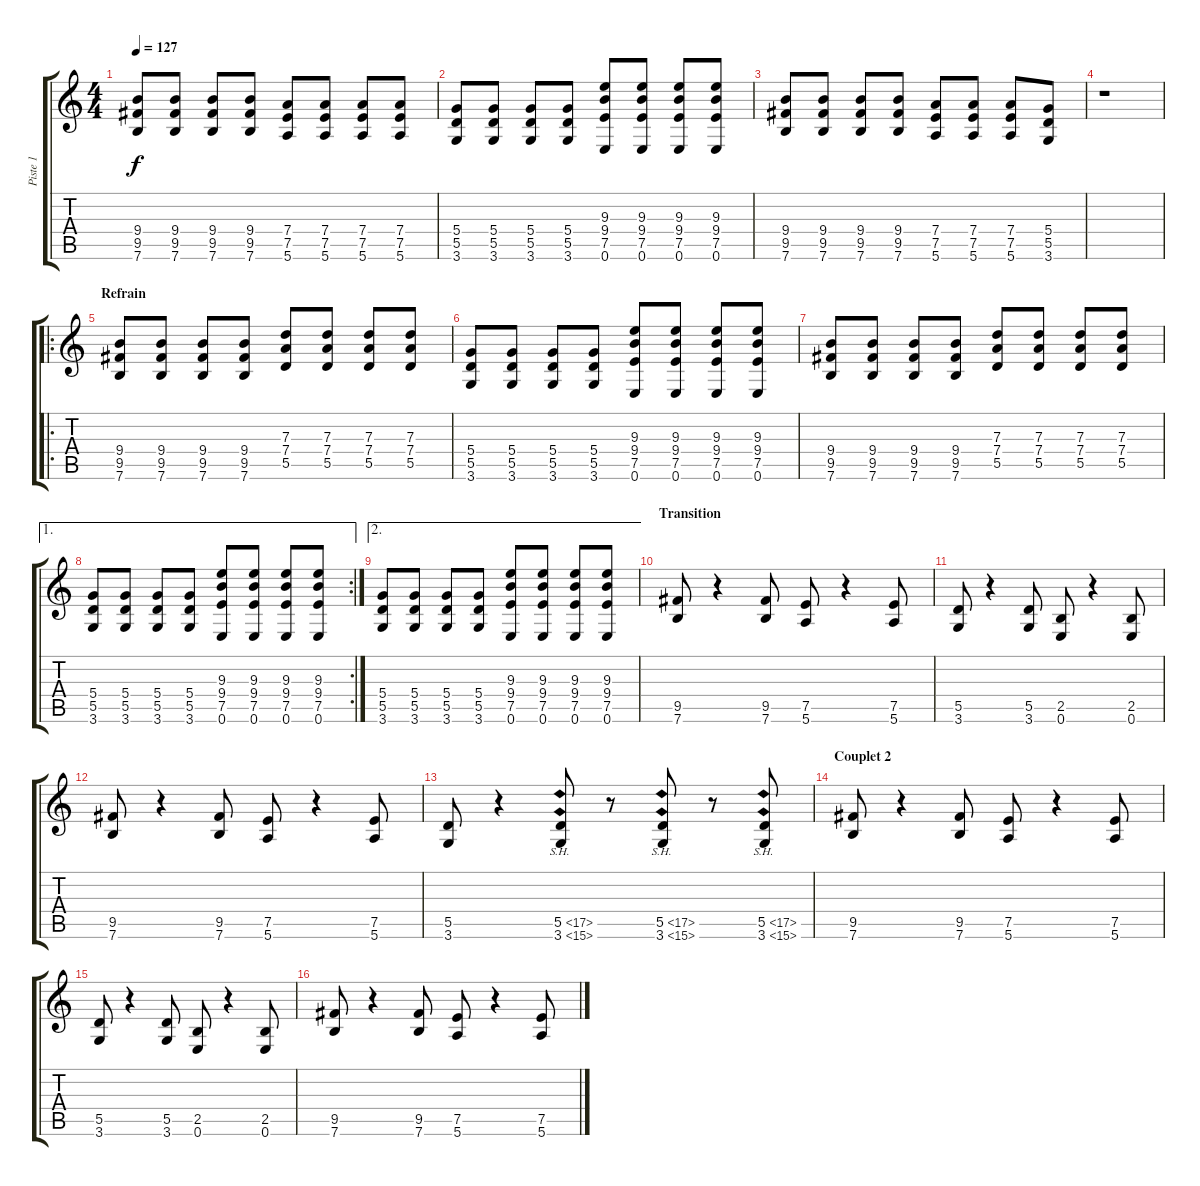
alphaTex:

\track ("Piste 1" "Piste 1") {instrument distortionguitar}
\staff {score tabs}
\tuning (E4 B3 G3 D3 A2 E2) {hide}
\ts (4 4)
\tempo 127
\clef g2
\ks c
(9.4 9.5 7.6).8{dy f} (9.4 9.5 7.6).8 (9.4 9.5 7.6).8 (9.4 9.5 7.6).8 (7.4 7.5 5.6).8 (7.4 7.5 5.6).8 (7.4 7.5 5.6).8 (7.4 7.5 5.6).8 |
(5.4 5.5 3.6).8 (5.4 5.5 3.6).8 (5.4 5.5 3.6).8 (5.4 5.5 3.6).8 (9.3 9.4 7.5 0.6).8 (9.3 9.4 7.5 0.6).8 (9.3 9.4 7.5 0.6).8 (9.3 9.4 7.5 0.6).8 |
(9.4 9.5 7.6).8 (9.4 9.5 7.6).8 (9.4 9.5 7.6).8 (9.4 9.5 7.6).8 (7.4 7.5 5.6).8 (7.4 7.5 5.6).8 (7.4 7.5 5.6).8 (5.4 5.5 3.6).8 |
r.1 |
\ro
\section ("" "Refrain")
(9.4 9.5 7.6).8 (9.4 9.5 7.6).8 (9.4 9.5 7.6).8 (9.4 9.5 7.6).8 (7.3 7.4 5.5).8 (7.3 7.4 5.5).8 (7.3 7.4 5.5).8 (7.3 7.4 5.5).8 |
(5.4 5.5 3.6).8 (5.4 5.5 3.6).8 (5.4 5.5 3.6).8 (5.4 5.5 3.6).8 (9.3 9.4 7.5 0.6).8 (9.3 9.4 7.5 0.6).8 (9.3 9.4 7.5 0.6).8 (9.3 9.4 7.5 0.6).8 |
(9.4 9.5 7.6).8 (9.4 9.5 7.6).8 (9.4 9.5 7.6).8 (9.4 9.5 7.6).8 (7.3 7.4 5.5).8 (7.3 7.4 5.5).8 (7.3 7.4 5.5).8 (7.3 7.4 5.5).8 |
\ae 1
\rc 2
(5.4 5.5 3.6).8 (5.4 5.5 3.6).8 (5.4 5.5 3.6).8 (5.4 5.5 3.6).8 (9.3 9.4 7.5 0.6).8 (9.3 9.4 7.5 0.6).8 (9.3 9.4 7.5 0.6).8 (9.3 9.4 7.5 0.6).8 |
\ae 2
(5.4 5.5 3.6).8 (5.4 5.5 3.6).8 (5.4 5.5 3.6).8 (5.4 5.5 3.6).8 (9.3 9.4 7.5 0.6).8 (9.3 9.4 7.5 0.6).8 (9.3 9.4 7.5 0.6).8 (9.3 9.4 7.5 0.6).8 |
\section ("" "Transition")
(9.5 7.6).8 r.4 (9.5 7.6).8 (7.5 5.6).8 r.4 (7.5 5.6).8 |
(5.5 3.6).8 r.4 (5.5 3.6).8 (2.5 0.6).8 r.4 (2.5 0.6).8 |
(9.5 7.6).8 r.4 (9.5 7.6).8 (7.5 5.6).8 r.4 (7.5 5.6).8 |
(5.5 3.6).8 r.4 (5.5{sh 12} 3.6{sh 12}).8 r.8 (5.5{sh 12} 3.6{sh 12}).8 r.8 (5.5{sh 12} 3.6{sh 12}).8 |
\section ("" "Couplet 2")
(9.5 7.6).8 r.4 (9.5 7.6).8 (7.5 5.6).8 r.4 (7.5 5.6).8 |
(5.5 3.6).8 r.4 (5.5 3.6).8 (2.5 0.6).8 r.4 (2.5 0.6).8 |
(9.5 7.6).8 r.4 (9.5 7.6).8 (7.5 5.6).8 r.4 (7.5 5.6).8
